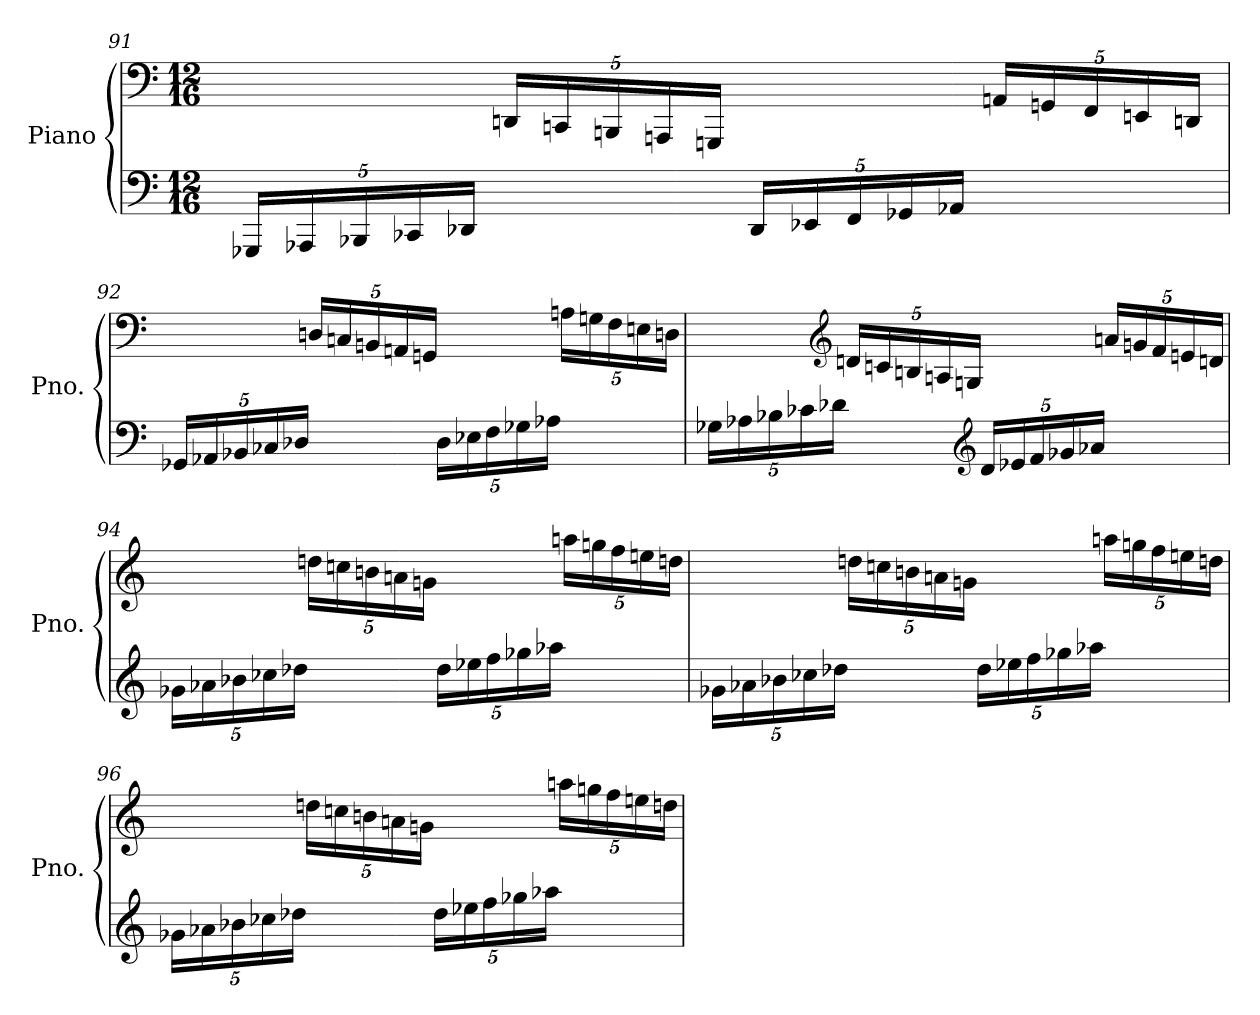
**kern	**kern
*part1	*part1
*staff2	*staff1
*I"Piano	*
*I'Pno.	*
!!LO:LB:g=z
*clefF4	*clefF4
*k[]	*k[]
*M12/16	*M12/16
*Xbrackettup	*
=91	=91
80%3GGG-X/LLL	8.ryy
80%3AAA-X/	.
80%3BBB-X/	.
80%3CC-X/	.
80%3DD-X/JJJ	.
*	*Xbrackettup
8.ryy	80%3DDn/LLL
.	80%3CCn/
.	80%3BBBn/
.	80%3AAAn/
.	80%3GGGn/JJJ
80%3DD-/LLL	8.ryy
80%3EE-X/	.
80%3FF/	.
80%3GG-X/	.
80%3AA-X/JJJ	.
8.ryy	80%3AAn/LLL
.	80%3GGn/
.	80%3FF/
.	80%3EEn/
.	80%3DDn/JJJ
!!LO:LB:g=z
=92	=92
80%3GG-X/LLL	8.ryy
80%3AA-X/	.
80%3BB-X/	.
80%3C-X/	.
80%3D-X/JJJ	.
8.ryy	80%3Dn/LLL
.	80%3Cn/
.	80%3BBn/
.	80%3AAn/
.	80%3GGn/JJJ
80%3D-\LLL	8.ryy
80%3E-X\	.
80%3F\	.
80%3G-X\	.
80%3A-X\JJJ	.
8.ryy	80%3An\LLL
.	80%3Gn\
.	80%3F\
.	80%3En\
.	80%3Dn\JJJ
=93	=93
80%3G-X\LLL	8.ryy
80%3A-X\	.
80%3B-X\	.
80%3c-X\	.
80%3d-X\JJJ	.
*	*clefG2
8.ryy	80%3dn/LLL
.	80%3cn/
.	80%3Bn/
.	80%3An/
.	80%3Gn/JJJ
*clefG2	*
80%3d-/LLL	8.ryy
80%3e-X/	.
80%3f/	.
80%3g-X/	.
80%3a-X/JJJ	.
8.ryy	80%3an/LLL
.	80%3gn/
.	80%3f/
.	80%3en/
.	80%3dn/JJJ
!!LO:LB:g=z
=94	=94
80%3g-X\LLL	8.ryy
80%3a-X\	.
80%3b-X\	.
80%3cc-X\	.
80%3dd-X\JJJ	.
8.ryy	80%3ddn\LLL
.	80%3ccn\
.	80%3bn\
.	80%3an\
.	80%3gn\JJJ
80%3dd-\LLL	8.ryy
80%3ee-X\	.
80%3ff\	.
80%3gg-X\	.
80%3aa-X\JJJ	.
8.ryy	80%3aan\LLL
.	80%3ggn\
.	80%3ff\
.	80%3een\
.	80%3ddn\JJJ
=95	=95
80%3g-X\LLL	8.ryy
80%3a-X\	.
80%3b-X\	.
80%3cc-X\	.
80%3dd-X\JJJ	.
8.ryy	80%3ddn\LLL
.	80%3ccn\
.	80%3bn\
.	80%3an\
.	80%3gn\JJJ
80%3dd-\LLL	8.ryy
80%3ee-X\	.
80%3ff\	.
80%3gg-X\	.
80%3aa-X\JJJ	.
8.ryy	80%3aan\LLL
.	80%3ggn\
.	80%3ff\
.	80%3een\
.	80%3ddn\JJJ
!!LO:PB:g=z
=96	=96
80%3g-X\LLL	8.ryy
80%3a-X\	.
80%3b-X\	.
80%3cc-X\	.
80%3dd-X\JJJ	.
8.ryy	80%3ddn\LLL
.	80%3ccn\
.	80%3bn\
.	80%3an\
.	80%3gn\JJJ
80%3dd-\LLL	8.ryy
80%3ee-X\	.
80%3ff\	.
80%3gg-X\	.
80%3aa-X\JJJ	.
8.ryy	80%3aan\LLL
.	80%3ggn\
.	80%3ff\
.	80%3een\
.	80%3ddn\JJJ
=	=
*-	*-
